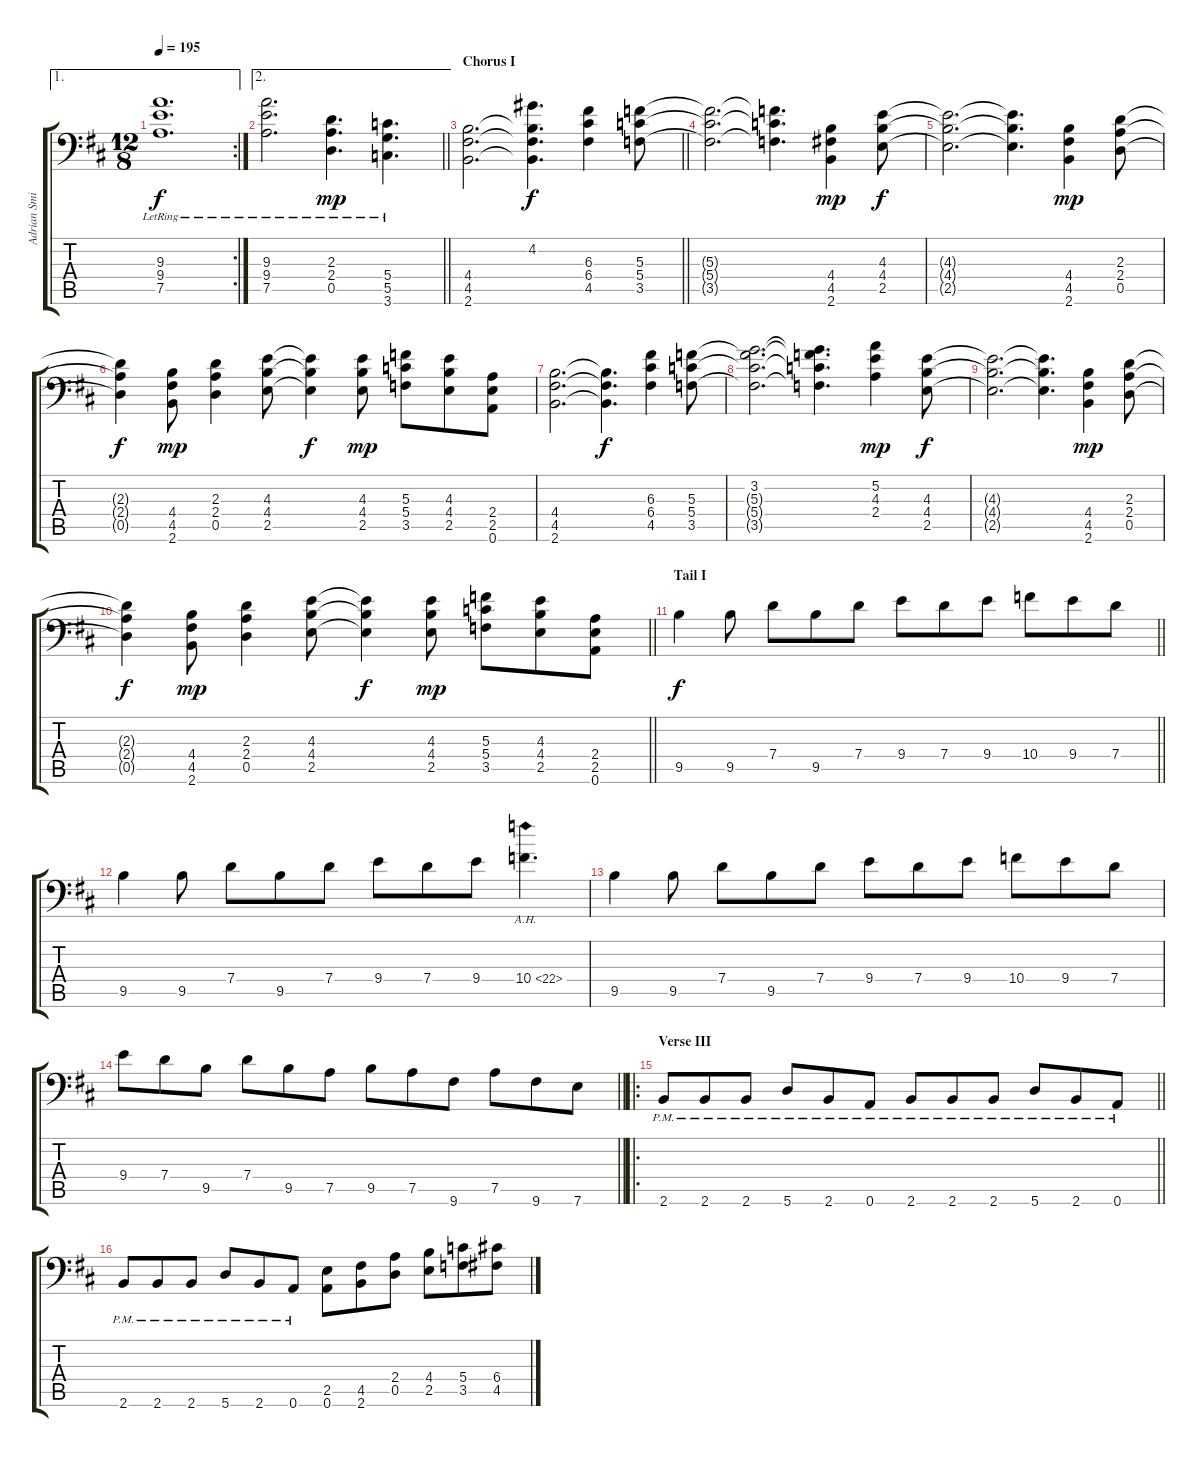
\track ("Adrian Smith" "Adrian Smi") {instrument distortionguitar}
\staff {score tabs}
\tuning (A3 E3 C3 G2 D2 A1) {hide}
\ae 1
\rc 2
\ts (12 8)
\tempo 195
\clef f4
\ks d
(9.3{lr} 9.4{lr} 7.5{lr}).1{d dy f} |
\ae 2
\barLineRight lightlight
(9.3{lr} 9.4{lr} 7.5{lr}).2{d} (2.3{lr} 2.4{lr} 0.5{lr}).4{d dy mp} (5.4{lr} 5.5{lr} 3.6{lr}).4{d} |
\section ("" "Chorus I")
\barLineRight lightlight
(4.4 4.5 2.6).2{d} (4.2 4.4{t} 4.5{t} 2.6{t}).4{d dy f} (6.3 6.4 4.5).4 (5.3 5.4 3.5).8 |
(5.3{t} 5.4{t} 3.5{t}).2{d} (5.3{t} 5.4{t} 3.5{t}).4{d} (4.4 4.5 2.6).4{dy mp} (4.3 4.4 2.5).8{dy f} |
(4.3{t} 4.4{t} 2.5{t}).2{d} (4.3{t} 4.4{t} 2.5{t}).4{d} (4.4 4.5 2.6).4{dy mp} (2.3 2.4 0.5).8 |
(2.3{t} 2.4{t} 0.5{t}).4{dy f} (4.4 4.5 2.6).8{dy mp} (2.3 2.4 0.5).4 (4.3 4.4 2.5).8 (4.3{t} 4.4{t} 2.5{t}).4{dy f} (4.3 4.4 2.5).8{dy mp} (5.3 5.4 3.5).8 (4.3 4.4 2.5).8 (2.4 2.5 0.6).8 |
(4.4 4.5 2.6).2{d} (4.4{t} 4.5{t} 2.6{t}).4{d dy f} (6.3 6.4 4.5).4 (5.3 5.4 3.5).8 |
(3.2 5.3{t} 5.4{t} 3.5{t}).2{d} (3.2{t} 5.3{t} 5.4{t} 3.5{t}).4{d} (5.2 4.3 2.4).4{dy mp} (4.3 4.4 2.5).8{dy f} |
(4.3{t} 4.4{t} 2.5{t}).2{d} (4.3{t} 4.4{t} 2.5{t}).4{d} (4.4 4.5 2.6).4{dy mp} (2.3 2.4 0.5).8 |
\barLineRight lightlight
(2.3{t} 2.4{t} 0.5{t}).4{dy f} (4.4 4.5 2.6).8{dy mp} (2.3 2.4 0.5).4 (4.3 4.4 2.5).8 (4.3{t} 4.4{t} 2.5{t}).4{dy f} (4.3 4.4 2.5).8{dy mp} (5.3 5.4 3.5).8 (4.3 4.4 2.5).8 (2.4 2.5 0.6).8 |
\section ("" "Tail I")
\barLineRight lightlight
9.5.4{dy f} 9.5.8 7.4.8 9.5.8 7.4.8 9.4.8 7.4.8 9.4.8 10.4.8 9.4.8 7.4.8 |
9.5.4 9.5.8 7.4.8 9.5.8 7.4.8 9.4.8 7.4.8 9.4.8 10.4{ah 12}.4{d} |
9.5.4 9.5.8 7.4.8 9.5.8 7.4.8 9.4.8 7.4.8 9.4.8 10.4.8 9.4.8 7.4.8 |
\barLineRight lightlight
9.4.8 7.4.8 9.5.8 7.4.8 9.5.8 7.5.8 9.5.8 7.5.8 9.6.8 7.5.8 9.6.8 7.6.8 |
\ro
\section ("" "Verse III")
\barLineRight lightlight
2.6{pm}.8 2.6{pm}.8 2.6{pm}.8 5.6{pm}.8 2.6{pm}.8 0.6{pm}.8 2.6{pm}.8 2.6{pm}.8 2.6{pm}.8 5.6{pm}.8 2.6{pm}.8 0.6{pm}.8 |
2.6{pm}.8 2.6{pm}.8 2.6{pm}.8 5.6{pm}.8 2.6{pm}.8 0.6{pm}.8 (2.5 0.6).8 (4.5 2.6).8 (2.4 0.5).8 (4.4 2.5).8 (5.4 3.5).8 (6.4 4.5).8
